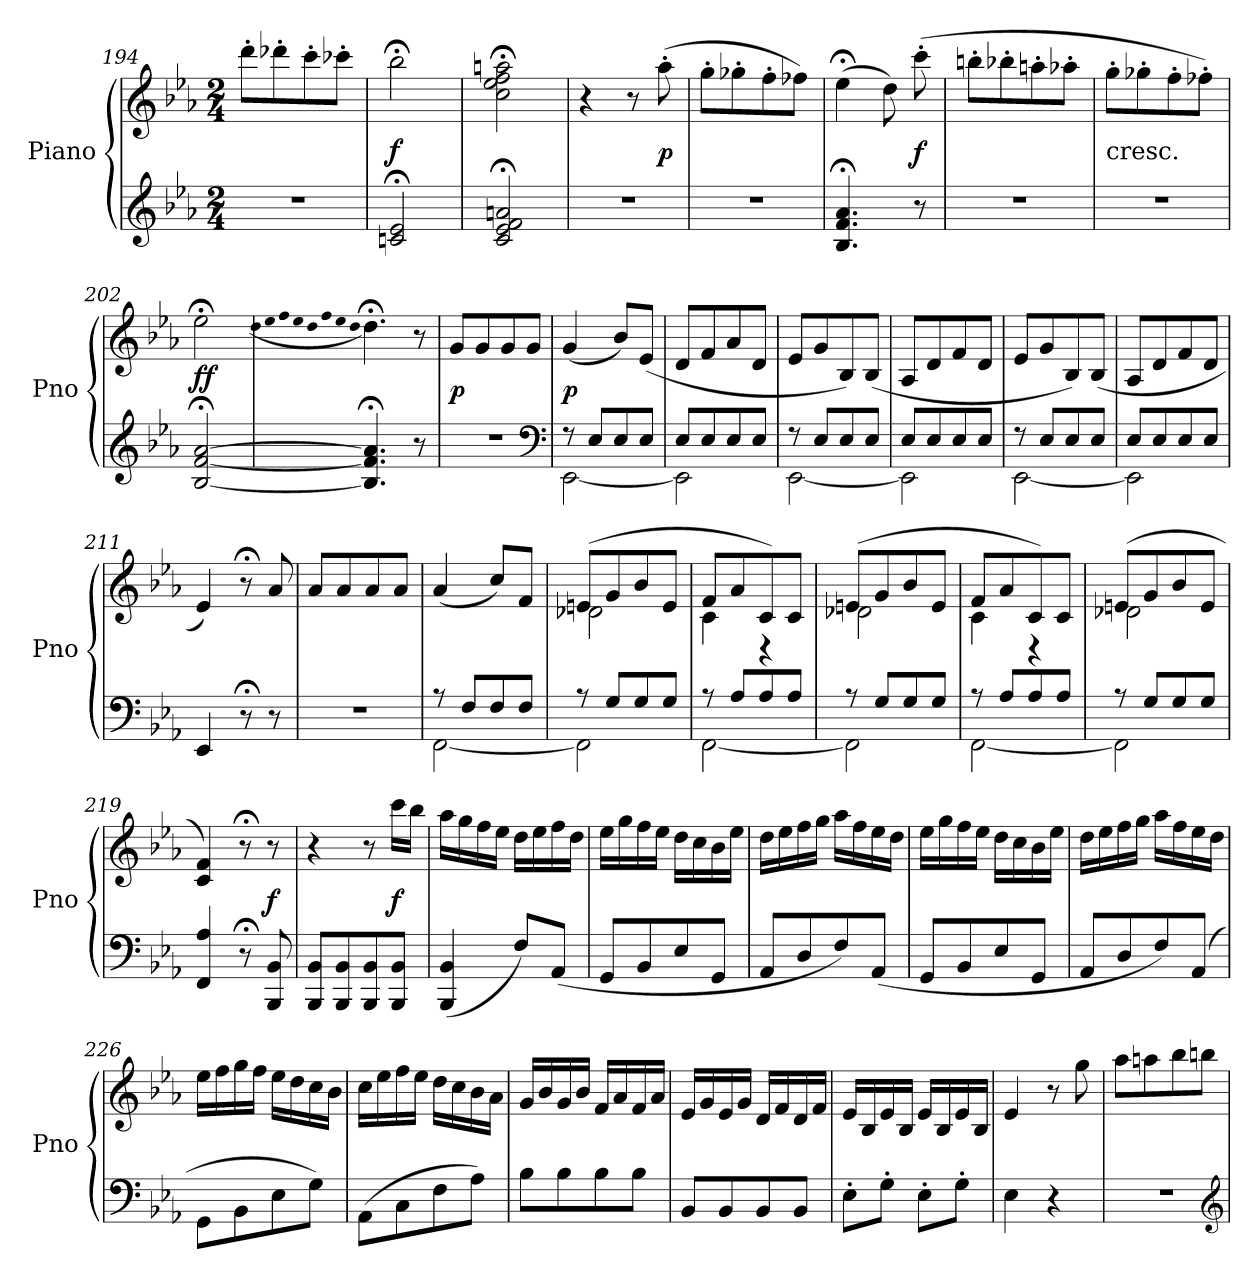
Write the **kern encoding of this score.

**kern	**kern	**dynam
*part1	*part1	*part1
*staff2	*staff1	*staff1/2
*I"Piano	*	*
*I'Pno	*	*
*clefG2	*clefG2	*
*k[b-e-a-]	*k[b-e-a-]	*
*E-:	*E-:	*
*M2/4	*M2/4	*
=194	=194	=194
2r	8ddd'\L	.
.	8ddd-X'\	.
.	8ccc'\	.
.	8ccc-X'\J	.
=195	=195	=195
2cn;</ 2e-;</	2bb-;<\	f
=196	=196	=196
2c;</ 2e-;</ 2f;</ 2an;</	2cc;<\ 2ee-;<\ 2ff;<\ 2aan;<\	.
=197	=197	=197
2r	4r	.
.	8r	.
.	(8aa-'\	p
=198	=198	=198
2r	8gg'\L	.
.	8gg-X'\	.
.	8ff'\	.
.	8ff-X\J)	.
=199	=199	=199
4.B-;</ 4.f;</ 4.a-;</	(4ee-;<\	.
.	8dd\)	.
8r	(8ccc'\	f
=200	=200	=200
2r	8bbn'\L	.
.	8bb-X'\	.
.	8aan'\	.
.	8aa-X'\J	.
=201	=201	=201
!	!LO:TX:c:t=cresc.	!
2r	8gg'\L	.
.	8gg-X'\	.
.	8ff'\	.
.	8ff-X'\J)	.
=202	=202	=202
[2B-;</ [2f;</ [2a-;</	2ee-;<\	ff
=203	=203	=203
.	(qdd	.
.	qee-	.
.	qff	.
.	qee-	.
.	qdd	.
.	qff	.
.	qee-	.
.	qdd	.
4.B-];</ 4.f];</ 4.a-];</	4.dd;<\)	.
8r	8r	.
=204	=204	=204
2r	8g/L	p
.	8g/	.
.	8g/	.
.	8g/J	.
*clefF4	*	*
=205	=205	=205
*^	*	*
8r	[2EE-\	(4g/	p
8E-/L	.	.	.
8E-/	.	8b-/L)	.
8E-/J	.	(8e-/J	.
=206	=206	=206	=206
8E-/L	2EE-\]	8d/L	.
8E-/	.	8f/	.
8E-/	.	8a-/	.
8E-/J	.	8d/J	.
=207	=207	=207	=207
8r	[2EE-\	8e-/L	.
8E-/L	.	8g/	.
8E-/	.	8B-/)	.
8E-/J	.	(8B-/J	.
=208	=208	=208	=208
8E-/L	2EE-\]	8A-/L	.
8E-/	.	8d/	.
8E-/	.	8f/	.
8E-/J	.	8d/J	.
=209	=209	=209	=209
8r	[2EE-\	8e-/L	.
8E-/L	.	8g/	.
8E-/	.	8B-/)	.
8E-/J	.	(8B-/J	.
=210	=210	=210	=210
8E-/L	2EE-\]	8A-/L	.
8E-/	.	8d/	.
8E-/	.	8f/	.
8E-/J	.	8d/J	.
*v	*v	*	*
=211	=211	=211
4EE-/	4e-/)	.
8r;<	8r;<	.
8r	8a-/	.
=212	=212	=212
2r	8a-/L	.
.	8a-/	.
.	8a-/	.
.	8a-/J	.
=213	=213	=213
*^	*	*
8r	[2FF\	(4a-/	.
8F/L	.	.	.
8F/	.	8cc/L)	.
8F/J	.	8f/J	.
=214	=214	=214	=214
*	*	*^	*
8r	2FF\]	(8en/L	2d-X\	.
8G/L	.	8g/	.	.
8G/	.	8b-/	.	.
8G/J	.	8e/J	.	.
=215	=215	=215	=215	=215
8r	[2FF\	8f/L	4c\	.
8A-/L	.	8a-/	.	.
8A-/	.	8c/)	4r	.
8A-/J	.	8c/J	.	.
=216	=216	=216	=216	=216
8r	2FF\]	(8en/L	2d-X\	.
8G/L	.	8g/	.	.
8G/	.	8b-/	.	.
8G/J	.	8e/J	.	.
=217	=217	=217	=217	=217
8r	[2FF\	8f/L	4c\	.
8A-/L	.	8a-/	.	.
8A-/	.	8c/)	4r	.
8A-/J	.	8c/J	.	.
=218	=218	=218	=218	=218
8r	2FF\]	(8en/L	2d-X\	.
8G/L	.	8g/	.	.
8G/	.	8b-/	.	.
8G/J	.	8e/J	.	.
*v	*v	*	*	*
*	*v	*v	*
=219	=219	=219
4FF/ 4A-/	4c/ 4f/)	.
8r;<	8r;<	.
8BBB-/ 8BB-/	8r	f
=220	=220	=220
8BBB-/ 8BB-/L	4r	.
8BBB-/ 8BB-/	.	.
8BBB-/ 8BB-/	8r	.
8BBB-/ 8BB-/J	16ccc\LL	f
.	16bb-\JJ	.
=221	=221	=221
(4BBB-/ 4BB-/	16aa-\LL	.
.	16gg\	.
.	16ff\	.
.	16ee-\JJ	.
8F/L)	16dd\LL	.
.	16ee-\	.
(8AA-/J	16ff\	.
.	16dd\JJ	.
=222	=222	=222
8GG/L	16ee-\LL	.
.	16gg\	.
8BB-/	16ff\	.
.	16ee-\JJ	.
8E-/	16dd\LL	.
.	16cc\	.
8GG/J	16b-\	.
.	16ee-\JJ	.
=223	=223	=223
8AA-/L	16dd\LL	.
.	16ee-\	.
8D/	16ff\	.
.	16gg\JJ	.
8F/)	16aa-\LL	.
.	16ff\	.
(8AA-/J	16ee-\	.
.	16dd\JJ	.
=224	=224	=224
8GG/L	16ee-\LL	.
.	16gg\	.
8BB-/	16ff\	.
.	16ee-\JJ	.
8E-/	16dd\LL	.
.	16cc\	.
8GG/J	16b-\	.
.	16ee-\JJ	.
=225	=225	=225
8AA-/L	16dd\LL	.
.	16ee-\	.
8D/	16ff\	.
.	16gg\JJ	.
8F/)	16aa-\LL	.
.	16ff\	.
(8AA-/J	16ee-\	.
.	16dd\JJ	.
=226	=226	=226
8GG\L	16ee-\LL	.
.	16ff\	.
8BB-\	16gg\	.
.	16ff\JJ	.
8E-\	16ee-\LL	.
.	16dd\	.
8G\J)	16cc\	.
.	16b-\JJ	.
=227	=227	=227
(8AA-\L	16cc\LL	.
.	16ee-\	.
8C\	16ff\	.
.	16ee-\JJ	.
8F\	16dd\LL	.
.	16cc\	.
8A-\J)	16b-\	.
.	16a-\JJ	.
=228	=228	=228
8B-\L	16g/LL	.
.	16b-/	.
8B-\	16g/	.
.	16b-/JJ	.
8B-\	16f/LL	.
.	16a-/	.
8B-\J	16f/	.
.	16a-/JJ	.
=229	=229	=229
8BB-/L	16e-/LL	.
.	16g/	.
8BB-/	16e-/	.
.	16g/JJ	.
8BB-/	16d/LL	.
.	16f/	.
8BB-/J	16d/	.
.	16f/JJ	.
=230	=230	=230
8E-'\L	16e-/LL	.
.	16B-/	.
8G'\J	16e-/	.
.	16B-/JJ	.
8E-'\L	16e-/LL	.
.	16B-/	.
8G'\J	16e-/	.
.	16B-/JJ	.
=231	=231	=231
4E-\	4e-/	.
4r	8r	.
.	8gg\	.
=232	=232	=232
2r	8aa-\L	.
.	8aan\	.
.	8bb-\	.
.	8bbn\J	.
*clefG2	*	*
=	=	=
*-	*-	*-
